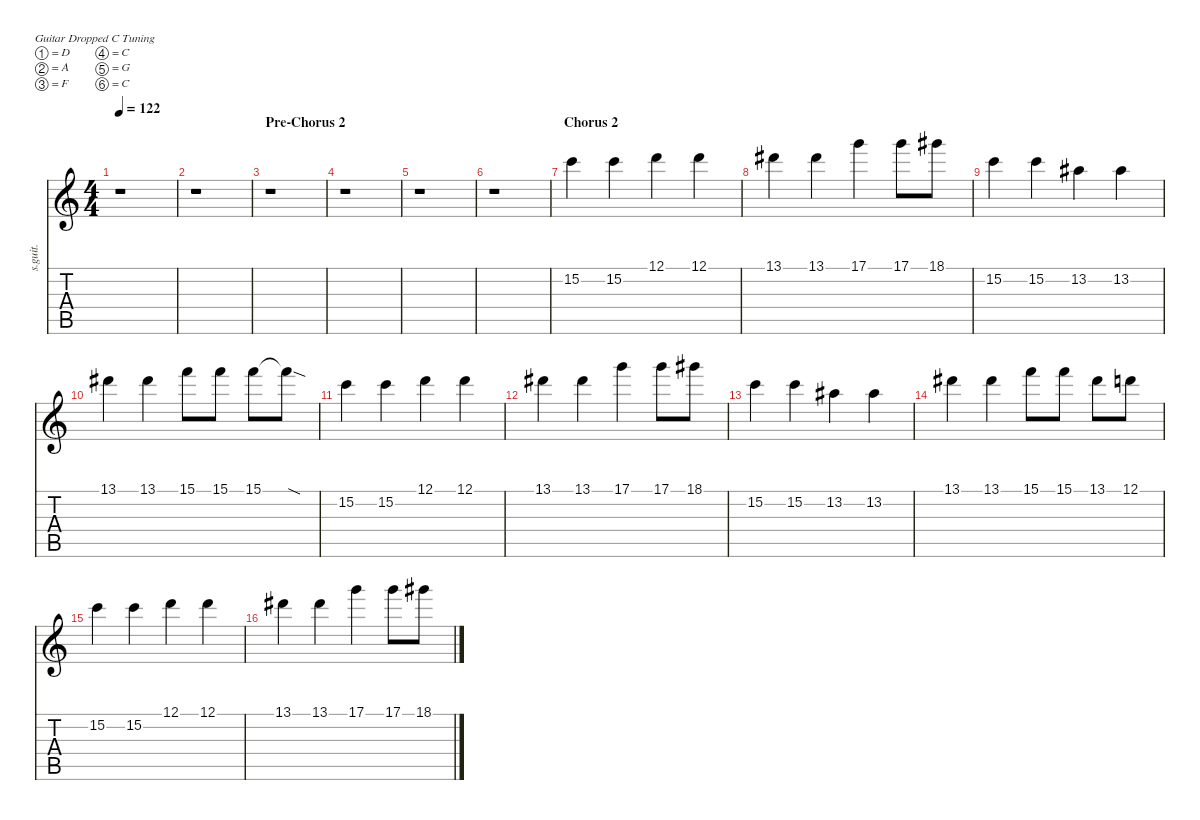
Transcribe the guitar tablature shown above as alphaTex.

\defaultSystemsLayout 4
\hideDynamics
\bracketExtendMode nobrackets
\track ("Adam Gontier - Lead" "s.guit.") {instrument distortionguitar}
\staff {score tabs}
\tuning (D4 A3 F3 C3 G2 C2)
\ts (4 4)
\tempo 122
\clef g2
\ks c
r.1{dy f} |
r.1 |
\section ("" "Pre-Chorus 2")
r.1 |
r.1 |
r.1 |
r.1 |
\section ("" "Chorus 2")
15.2.4{lyrics (0 "") lyrics (1 "") lyrics (2 "") lyrics (3 "") lyrics (4 "")} 15.2.4{lyrics (0 "") lyrics (1 "") lyrics (2 "") lyrics (3 "") lyrics (4 "")} 12.1.4{lyrics (0 "") lyrics (1 "") lyrics (2 "") lyrics (3 "") lyrics (4 "")} 12.1.4{lyrics (0 "") lyrics (1 "") lyrics (2 "") lyrics (3 "") lyrics (4 "")} |
13.1{acc #}.4{lyrics (0 "") lyrics (1 "") lyrics (2 "") lyrics (3 "") lyrics (4 "")} 13.1{acc #}.4{lyrics (0 "") lyrics (1 "") lyrics (2 "") lyrics (3 "") lyrics (4 "")} 17.1.4{lyrics (0 "") lyrics (1 "") lyrics (2 "") lyrics (3 "") lyrics (4 "")} 17.1.8{lyrics (0 "") lyrics (1 "") lyrics (2 "") lyrics (3 "") lyrics (4 "")} 18.1{acc #}.8{lyrics (0 "") lyrics (1 "") lyrics (2 "") lyrics (3 "") lyrics (4 "")} |
15.2.4{lyrics (0 "") lyrics (1 "") lyrics (2 "") lyrics (3 "") lyrics (4 "")} 15.2.4{lyrics (0 "") lyrics (1 "") lyrics (2 "") lyrics (3 "") lyrics (4 "")} 13.2{acc #}.4{lyrics (0 "") lyrics (1 "") lyrics (2 "") lyrics (3 "") lyrics (4 "")} 13.2{acc #}.4{lyrics (0 "") lyrics (1 "") lyrics (2 "") lyrics (3 "") lyrics (4 "")} |
13.1{acc #}.4{lyrics (0 "") lyrics (1 "") lyrics (2 "") lyrics (3 "") lyrics (4 "")} 13.1{acc #}.4{lyrics (0 "") lyrics (1 "") lyrics (2 "") lyrics (3 "") lyrics (4 "")} 15.1.8{lyrics (0 "") lyrics (1 "") lyrics (2 "") lyrics (3 "") lyrics (4 "")} 15.1.8{lyrics (0 "") lyrics (1 "") lyrics (2 "") lyrics (3 "") lyrics (4 "")} 15.1.8{lyrics (0 "") lyrics (1 "") lyrics (2 "") lyrics (3 "") lyrics (4 "")} 15.1{sod t}.8{lyrics (0 "") lyrics (1 "") lyrics (2 "") lyrics (3 "") lyrics (4 "")} |
15.2.4{lyrics (0 "") lyrics (1 "") lyrics (2 "") lyrics (3 "") lyrics (4 "")} 15.2.4{lyrics (0 "") lyrics (1 "") lyrics (2 "") lyrics (3 "") lyrics (4 "")} 12.1.4{lyrics (0 "") lyrics (1 "") lyrics (2 "") lyrics (3 "") lyrics (4 "")} 12.1.4{lyrics (0 "") lyrics (1 "") lyrics (2 "") lyrics (3 "") lyrics (4 "")} |
13.1{acc #}.4{lyrics (0 "") lyrics (1 "") lyrics (2 "") lyrics (3 "") lyrics (4 "")} 13.1{acc #}.4{lyrics (0 "") lyrics (1 "") lyrics (2 "") lyrics (3 "") lyrics (4 "")} 17.1.4{lyrics (0 "") lyrics (1 "") lyrics (2 "") lyrics (3 "") lyrics (4 "")} 17.1.8{lyrics (0 "") lyrics (1 "") lyrics (2 "") lyrics (3 "") lyrics (4 "")} 18.1{acc #}.8{lyrics (0 "") lyrics (1 "") lyrics (2 "") lyrics (3 "") lyrics (4 "")} |
15.2.4{lyrics (0 "") lyrics (1 "") lyrics (2 "") lyrics (3 "") lyrics (4 "")} 15.2.4{lyrics (0 "") lyrics (1 "") lyrics (2 "") lyrics (3 "") lyrics (4 "")} 13.2{acc #}.4{lyrics (0 "") lyrics (1 "") lyrics (2 "") lyrics (3 "") lyrics (4 "")} 13.2{acc #}.4{lyrics (0 "") lyrics (1 "") lyrics (2 "") lyrics (3 "") lyrics (4 "")} |
13.1{acc #}.4{lyrics (0 "") lyrics (1 "") lyrics (2 "") lyrics (3 "") lyrics (4 "")} 13.1{acc #}.4{lyrics (0 "") lyrics (1 "") lyrics (2 "") lyrics (3 "") lyrics (4 "")} 15.1.8{lyrics (0 "") lyrics (1 "") lyrics (2 "") lyrics (3 "") lyrics (4 "")} 15.1.8{lyrics (0 "") lyrics (1 "") lyrics (2 "") lyrics (3 "") lyrics (4 "")} 13.1{acc #}.8{lyrics (0 "") lyrics (1 "") lyrics (2 "") lyrics (3 "") lyrics (4 "")} 12.1.8{lyrics (0 "") lyrics (1 "") lyrics (2 "") lyrics (3 "") lyrics (4 "")} |
15.2.4{lyrics (0 "") lyrics (1 "") lyrics (2 "") lyrics (3 "") lyrics (4 "")} 15.2.4{lyrics (0 "") lyrics (1 "") lyrics (2 "") lyrics (3 "") lyrics (4 "")} 12.1.4{lyrics (0 "") lyrics (1 "") lyrics (2 "") lyrics (3 "") lyrics (4 "")} 12.1.4{lyrics (0 "") lyrics (1 "") lyrics (2 "") lyrics (3 "") lyrics (4 "")} |
13.1{acc #}.4{lyrics (0 "") lyrics (1 "") lyrics (2 "") lyrics (3 "") lyrics (4 "")} 13.1{acc #}.4{lyrics (0 "") lyrics (1 "") lyrics (2 "") lyrics (3 "") lyrics (4 "")} 17.1.4{lyrics (0 "") lyrics (1 "") lyrics (2 "") lyrics (3 "") lyrics (4 "")} 17.1.8{lyrics (0 "") lyrics (1 "") lyrics (2 "") lyrics (3 "") lyrics (4 "")} 18.1{acc #}.8{lyrics (0 "") lyrics (1 "") lyrics (2 "") lyrics (3 "") lyrics (4 "")}
